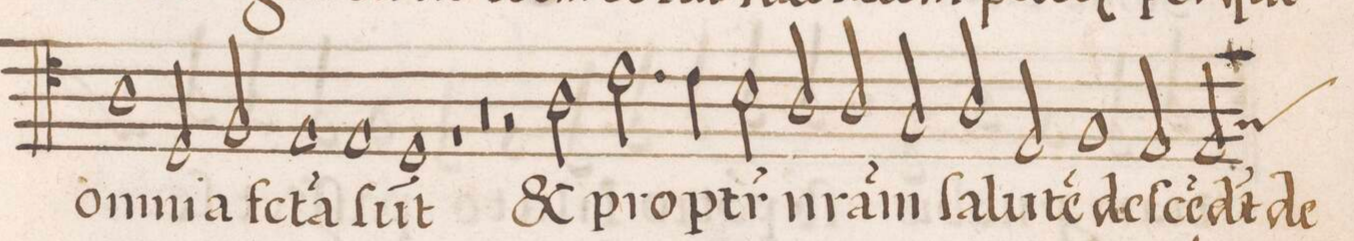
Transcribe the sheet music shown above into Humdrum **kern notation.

**kern	**text
*I"TENOR	*
*clefC4	*
*k[]	*
*met(C|)	*
*M2/1	*
1A\	om-
2D/	-ni-
2F/	-a
=41-	=41-
1E/	f(ac)-
1E/	-ta
=42-	=42-
1D/	ſu(n)t
1r	.
=43-	=43-
0r	.
=44-	=44-
2r	.
2A\	(et)
2.c\	pro-
4c\	-pt(e)r
=45-	=45-
2B\	n(os-
2A/	-t)ram
2A/	ſa-
2G/	-lu-
=46-	=46-
2A/	-te(m)
2E/	de-
1F/	-ſce(n)-
=47-	=47-
2E/	-dit
*custos:G	*
2E/	de
*-	*-
